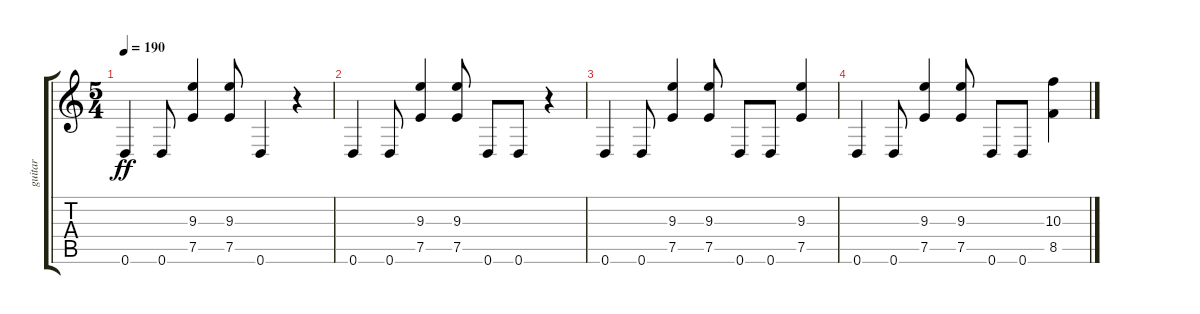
\track ("guitar" "guitar") {instrument overdrivenguitar}
\staff {score tabs}
\tuning (E4 B3 G3 D3 A2 D2) {hide}
\ts (5 4)
\tempo 190
\clef g2
\ks c
0.6.4{dy ff} 0.6.8 (9.3 7.5).4 (9.3 7.5).8 0.6.4 r.4 |
0.6.4 0.6.8 (9.3 7.5).4 (9.3 7.5).8 0.6.8 0.6.8 r.4 |
0.6.4 0.6.8 (9.3 7.5).4 (9.3 7.5).8 0.6.8 0.6.8 (9.3 7.5).4 |
0.6.4 0.6.8 (9.3 7.5).4 (9.3 7.5).8 0.6.8 0.6.8 (10.3 8.5).4
